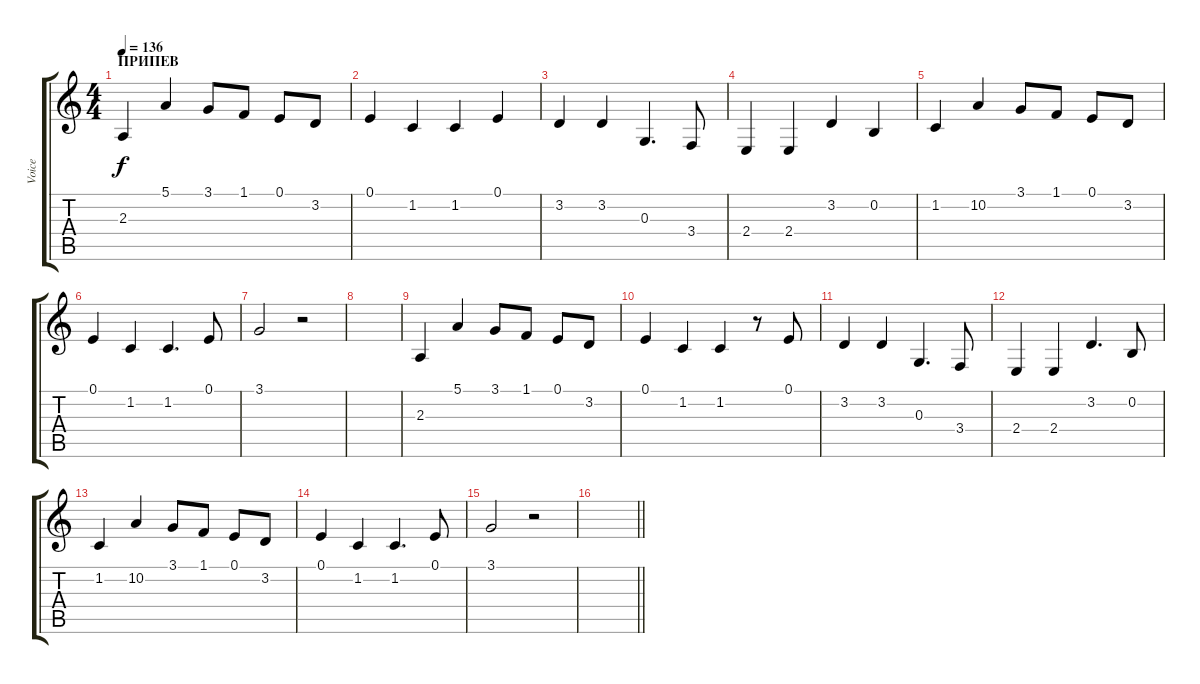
\track ("Voice" "Voice") {instrument drawbarorgan}
\staff {score tabs}
\tuning (E4 B3 G3 D3 A2 E2) {hide}
\ts (4 4)
\section ("" "ПРИПЕВ")
\tempo 136
\clef g2
\ks c
2.3.4{dy f} 5.1.4 3.1.8 1.1.8 0.1.8 3.2.8 |
0.1.4 1.2.4 1.2.4 0.1.4 |
3.2.4 3.2.4 0.3.4{d} 3.4.8 |
2.4.4 2.4.4 3.2.4 0.2.4 |
1.2.4 10.2.4 3.1.8 1.1.8 0.1.8 3.2.8 |
0.1.4 1.2.4 1.2.4{d} 0.1.8 |
3.1.2 r.2 |
|
2.3.4 5.1.4 3.1.8 1.1.8 0.1.8 3.2.8 |
0.1.4 1.2.4 1.2.4 r.8 0.1.8 |
3.2.4 3.2.4 0.3.4{d} 3.4.8 |
2.4.4 2.4.4 3.2.4{d} 0.2.8 |
1.2.4 10.2.4 3.1.8 1.1.8 0.1.8 3.2.8 |
0.1.4 1.2.4 1.2.4{d} 0.1.8 |
3.1.2 r.2 |
\barLineRight lightlight
